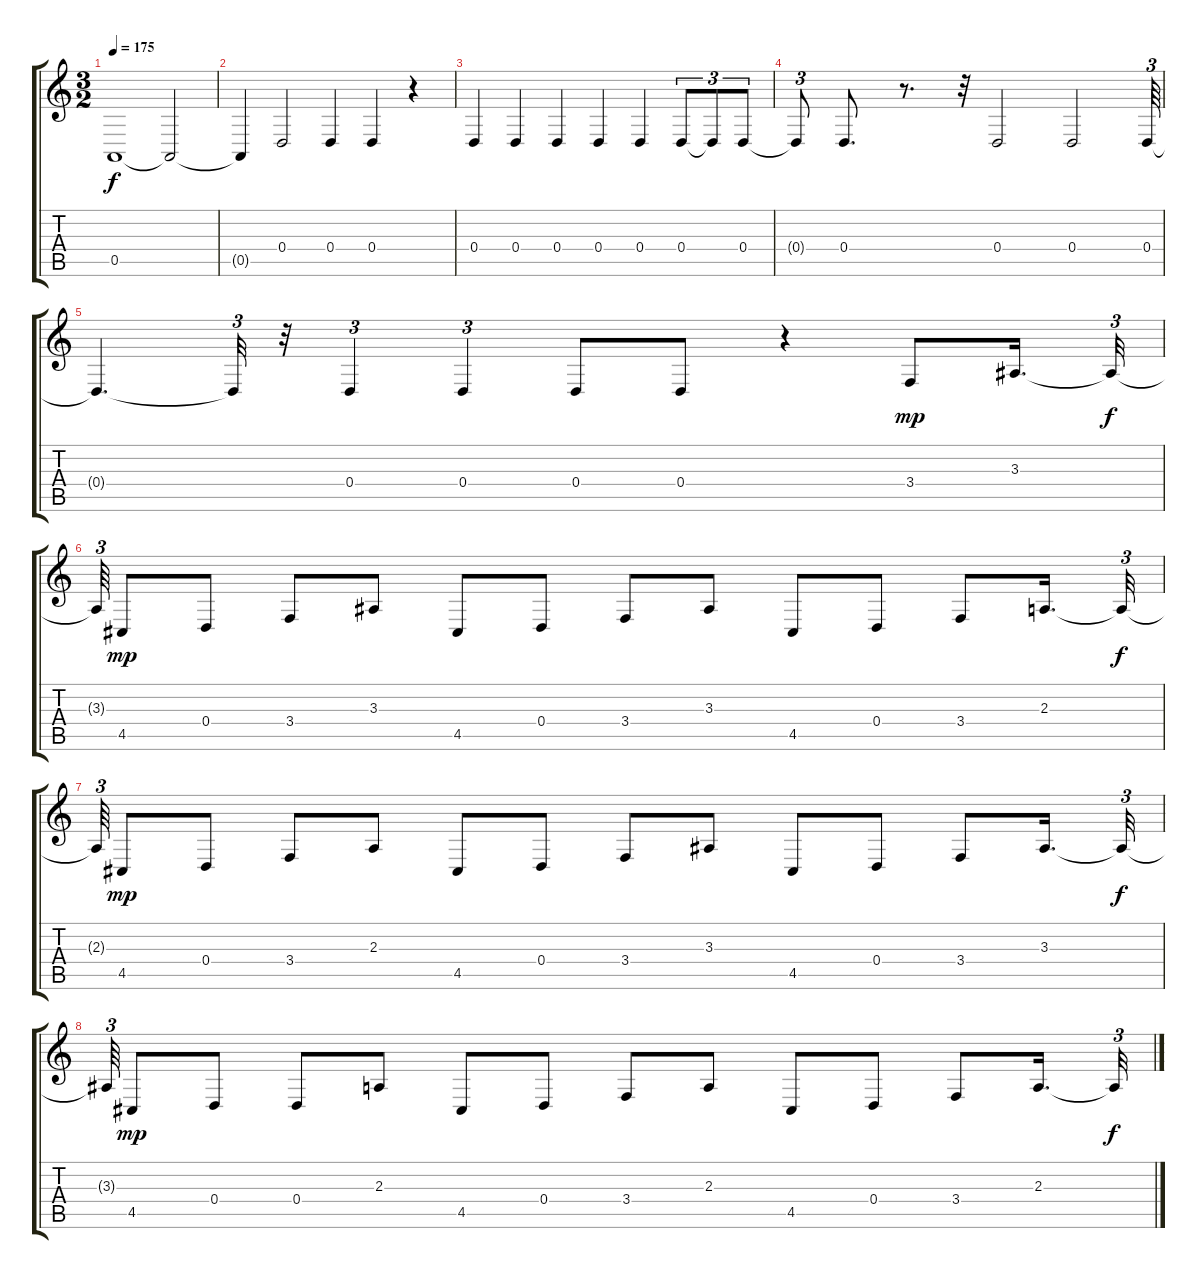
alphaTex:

\track "" {instrument trombone}
\staff {score tabs}
\tuning (E4 B3 G3 D3 A2 E2) {hide}
\ts (3 2)
\tempo 175
\clef g2
\ks c
0.5{t}.1{dy f} 0.5{t}.2 |
0.5{t}.4 0.4.2 0.4.4 0.4.4 r.4 |
0.4.4 0.4.4 0.4.4 0.4.4 0.4.4 0.4.8{tu (3 2)} 0.4{t}.8{tu (3 2)} 0.4.8{tu (3 2)} |
0.4{t}.8{tu (3 2)} 0.4.8{d} r.8{d} r.32 0.4.2 0.4.2 0.4.64{tu (3 2)} |
0.4{t}.4{d} 0.4{t}.32{tu (3 2)} r.32 0.4.4{tu (3 2)} 0.4.4{tu (3 2)} 0.4.8 0.4.8 r.4 3.4.8{dy mp} 3.3.16{d} 3.3{t}.32{tu (3 2) dy f} |
3.3{t}.64{tu (3 2)} 4.5.8{dy mp} 0.4.8 3.4.8 3.3.8 4.5.8 0.4.8 3.4.8 3.3.8 4.5.8 0.4.8 3.4.8 2.3.16{d} 2.3{t}.32{tu (3 2) dy f} |
2.3{t}.64{tu (3 2)} 4.5.8{dy mp} 0.4.8 3.4.8 2.3.8 4.5.8 0.4.8 3.4.8 3.3.8 4.5.8 0.4.8 3.4.8 3.3.16{d} 3.3{t}.32{tu (3 2) dy f} |
3.3{t}.64{tu (3 2)} 4.5.8{dy mp} 0.4.8 0.4.8 2.3.8 4.5.8 0.4.8 3.4.8 2.3.8 4.5.8 0.4.8 3.4.8 2.3.16{d} 2.3{t}.32{tu (3 2) dy f}
